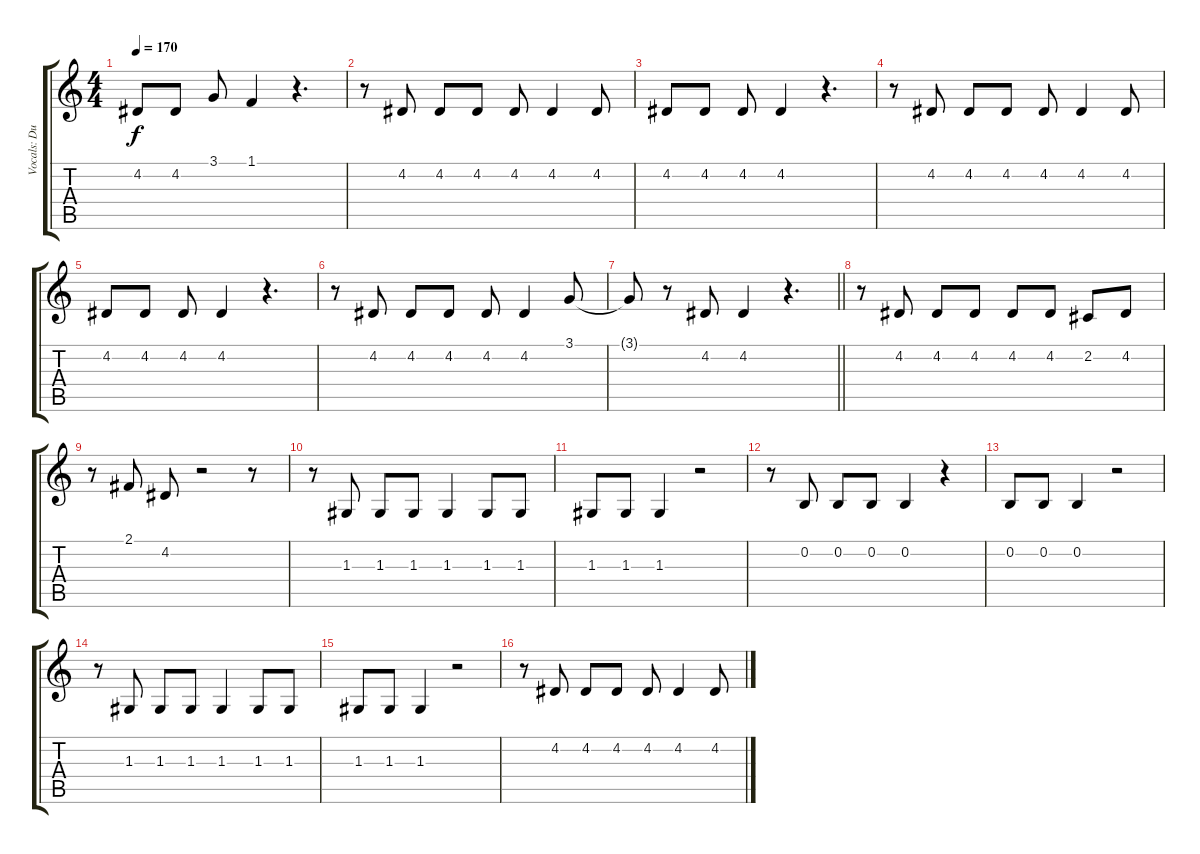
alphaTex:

\track ("Vocals: Duff" "Vocals: Du") {instrument lead2sawtooth}
\staff {score tabs}
\tuning (E4 B3 G3 D3 A2 E2) {hide}
\ts (4 4)
\tempo 170
\clef g2
\ks c
4.2.8{dy f} 4.2.8 3.1.8 1.1.4 r.4{d} |
r.8 4.2.8 4.2.8 4.2.8 4.2.8 4.2.4 4.2.8 |
4.2.8 4.2.8 4.2.8 4.2.4 r.4{d} |
r.8 4.2.8 4.2.8 4.2.8 4.2.8 4.2.4 4.2.8 |
4.2.8 4.2.8 4.2.8 4.2.4 r.4{d} |
r.8 4.2.8 4.2.8 4.2.8 4.2.8 4.2.4 3.1.8 |
\barLineRight lightlight
3.1{t}.8 r.8 4.2.8 4.2.4 r.4{d} |
r.8 4.2.8 4.2.8 4.2.8 4.2.8 4.2.8 2.2.8 4.2.8 |
r.8 2.1.8 4.2.8 r.2 r.8 |
r.8 1.3.8 1.3.8 1.3.8 1.3.4 1.3.8 1.3.8 |
1.3.8 1.3.8 1.3.4 r.2 |
r.8 0.2.8 0.2.8 0.2.8 0.2.4 r.4 |
0.2.8 0.2.8 0.2.4 r.2 |
r.8 1.3.8 1.3.8 1.3.8 1.3.4 1.3.8 1.3.8 |
1.3.8 1.3.8 1.3.4 r.2 |
r.8 4.2.8 4.2.8 4.2.8 4.2.8 4.2.4 4.2.8
